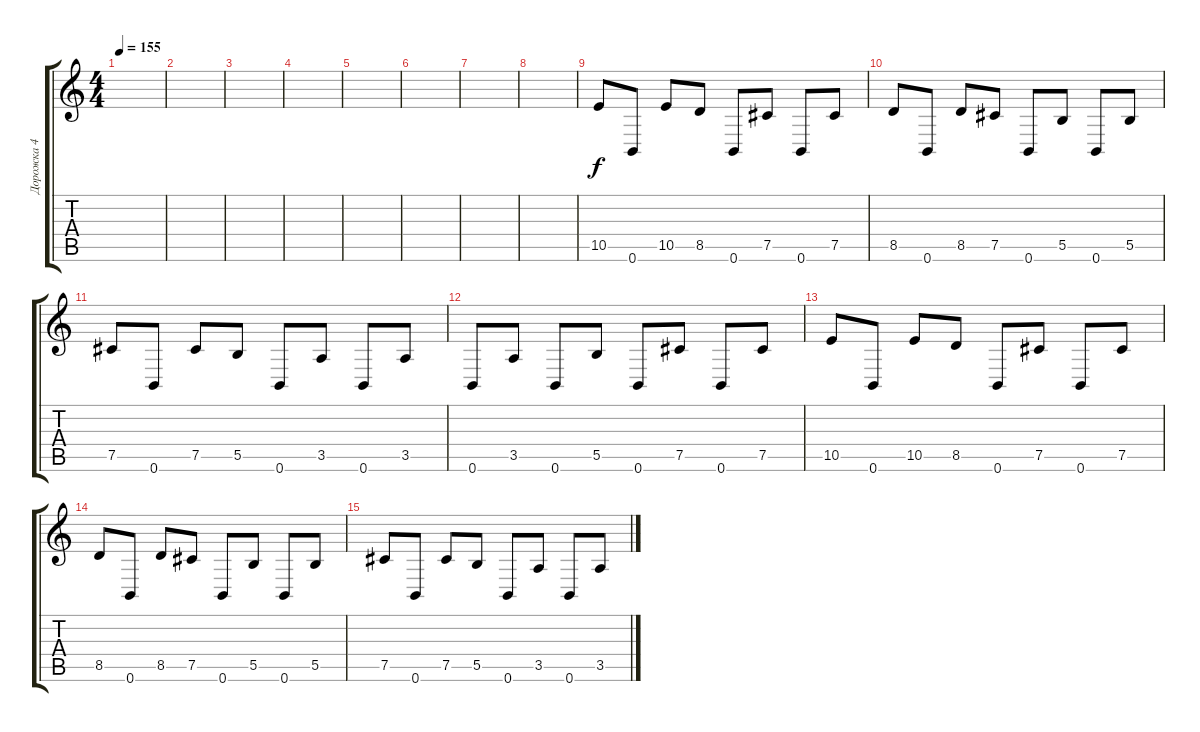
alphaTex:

\track ("Дорожка 4" "Дорожка 4") {instrument distortionguitar}
\staff {score tabs}
\tuning (Db4 Ab3 E3 B2 Gb2 B1) {hide}
\ts (4 4)
\tempo 155
\clef g2
\ks c
|
|
|
|
|
|
|
|
10.5.8 0.6.8 10.5.8 8.5.8 0.6.8 7.5.8 0.6.8 7.5.8 |
8.5.8 0.6.8 8.5.8 7.5.8 0.6.8 5.5.8 0.6.8 5.5.8 |
7.5.8 0.6.8 7.5.8 5.5.8 0.6.8 3.5.8 0.6.8 3.5.8 |
0.6.8 3.5.8 0.6.8 5.5.8 0.6.8 7.5.8 0.6.8 7.5.8 |
10.5.8 0.6.8 10.5.8 8.5.8 0.6.8 7.5.8 0.6.8 7.5.8 |
8.5.8 0.6.8 8.5.8 7.5.8 0.6.8 5.5.8 0.6.8 5.5.8 |
7.5.8 0.6.8 7.5.8 5.5.8 0.6.8 3.5.8 0.6.8 3.5.8
